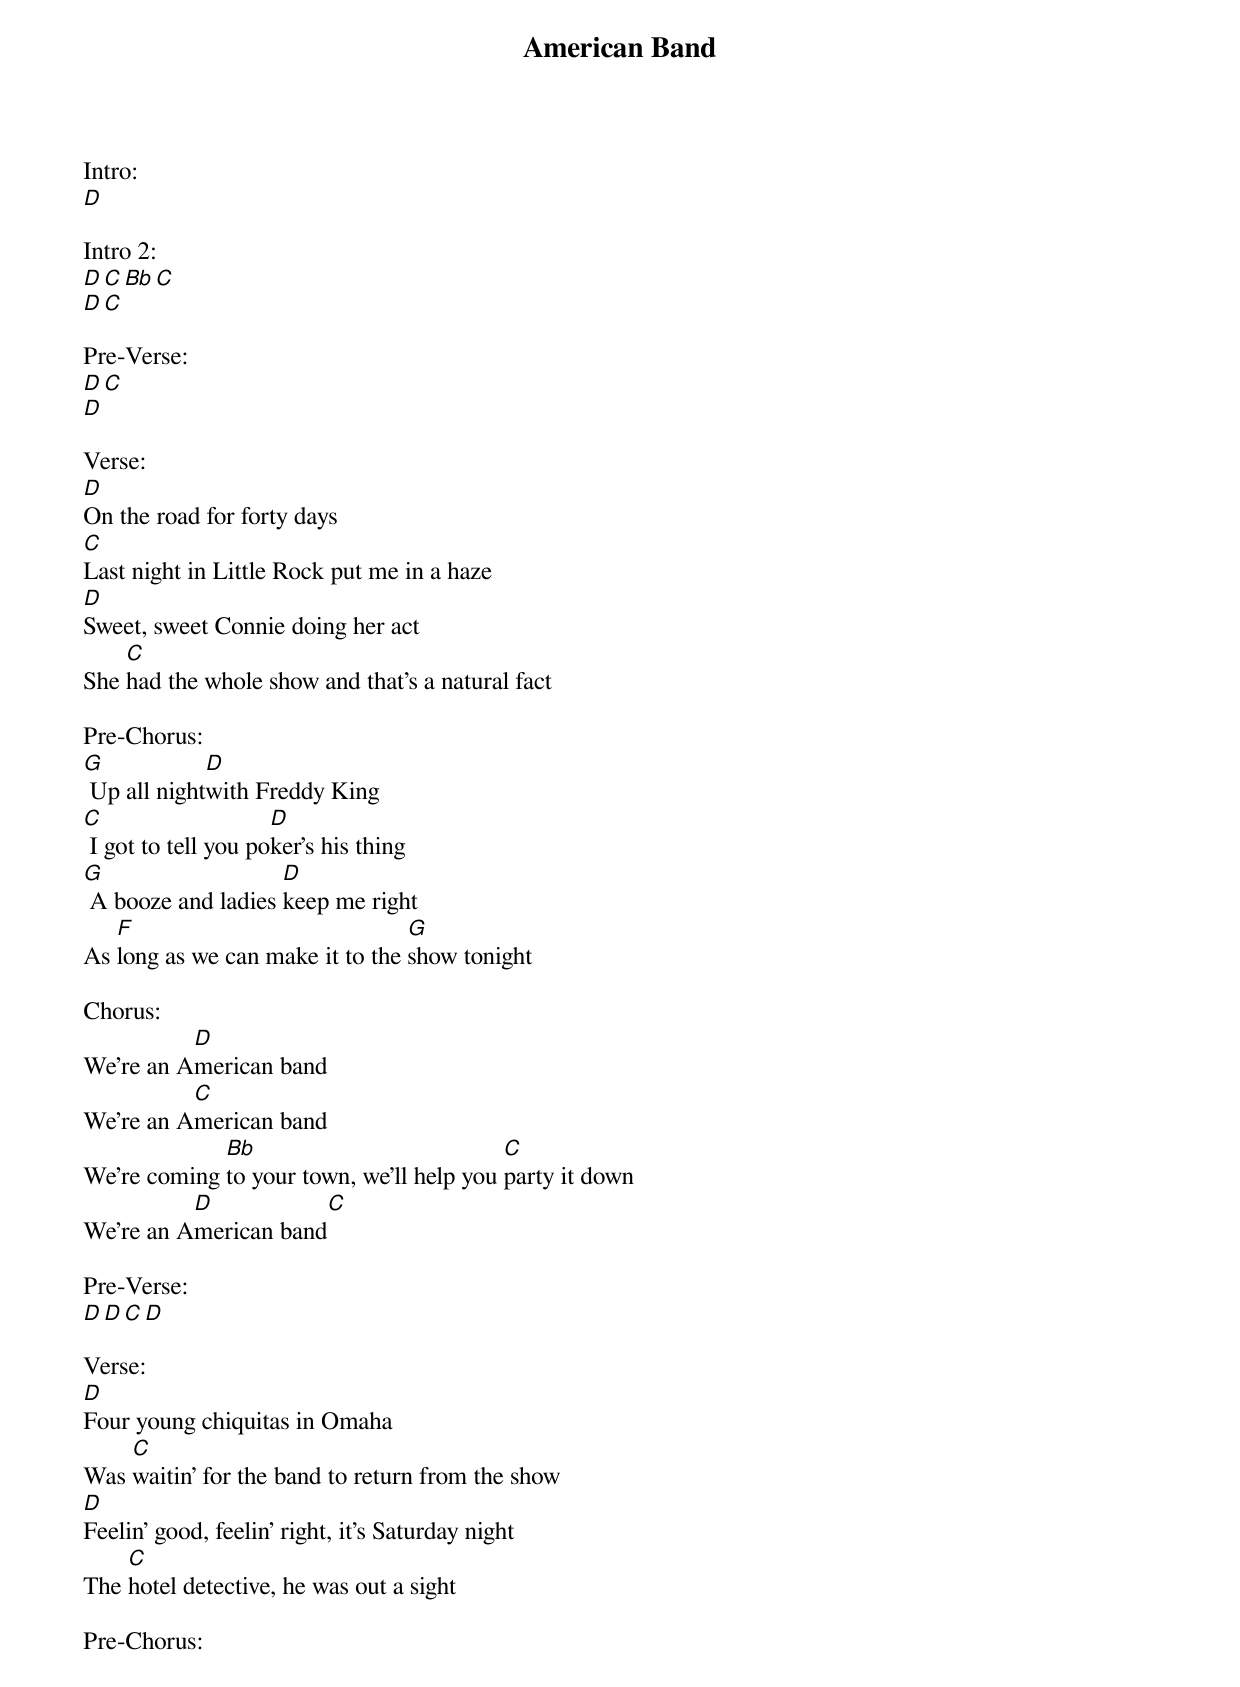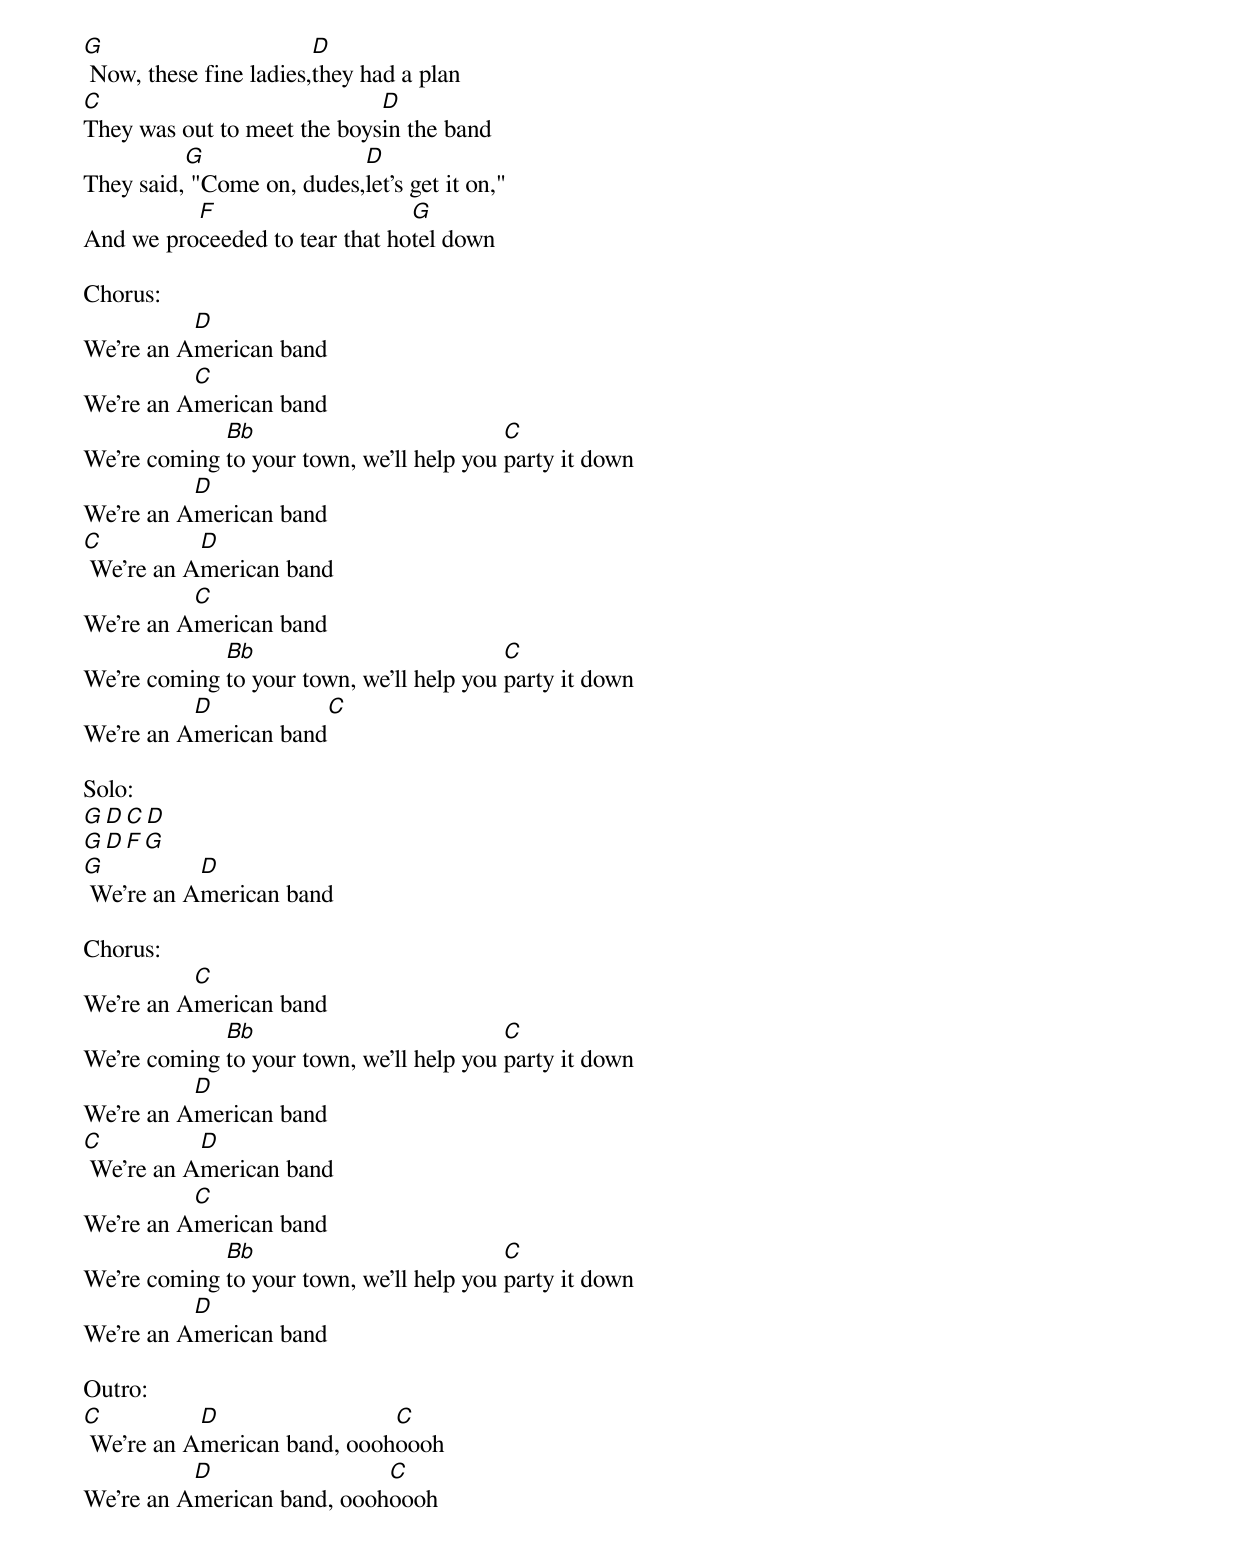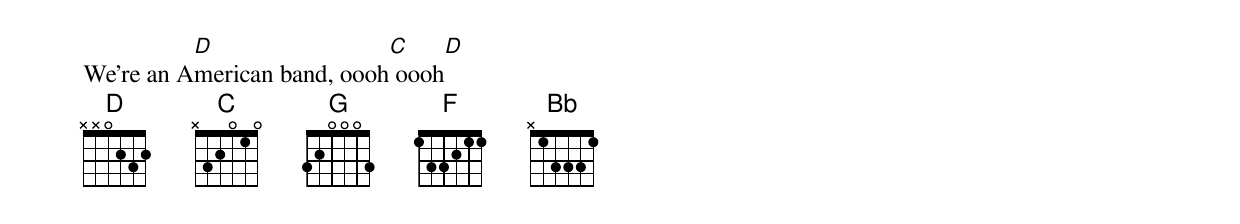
{title:American Band}
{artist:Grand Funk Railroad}
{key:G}
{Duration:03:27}
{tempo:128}

Intro:
[D]

Intro 2:
[D C Bb C]
[D C]

Pre-Verse:
[D][C]
[D]

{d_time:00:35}
Verse:
[D]On the road for forty days
[C]Last night in Little Rock put me in a haze
[D]Sweet, sweet Connie doing her act
She [C]had the whole show and that's a natural fact

Pre-Chorus:
[G] Up all night[D]with Freddy King
[C] I got to tell you po[D]ker's his thing
[G] A booze and ladies [D]keep me right
As [F]long as we can make it to the [G]show tonight

Chorus:
We're an A[D]merican band
We're an A[C]merican band
We're coming [Bb]to your town, we'll help you [C]party it down
We're an A[D]merican band[C]

Pre-Verse:
[D][D][C][D]

Verse:
[D]Four young chiquitas in Omaha
Was [C]waitin' for the band to return from the show
[D]Feelin' good, feelin' right, it's Saturday night
The [C]hotel detective, he was out a sight

Pre-Chorus:
[G] Now, these fine ladies,[D]they had a plan
[C]They was out to meet the boys[D]in the band
They said,[G] "Come on, dudes,[D]let's get it on,"
And we pro[F]ceeded to tear that ho[G]tel down

Chorus:
We're an A[D]merican band
We're an A[C]merican band
We're coming [Bb]to your town, we'll help you [C]party it down
We're an A[D]merican band
[C] We're an A[D]merican band
We're an A[C]merican band
We're coming [Bb]to your town, we'll help you [C]party it down
We're an A[D]merican band[C]

Solo:
[G D C D]
[G D F G]
[G] We're an A[D]merican band

Chorus:
We're an A[C]merican band
We're coming [Bb]to your town, we'll help you [C]party it down
We're an A[D]merican band
[C] We're an A[D]merican band
We're an A[C]merican band
We're coming [Bb]to your town, we'll help you [C]party it down
We're an A[D]merican band

Outro:
[C] We're an A[D]merican band, oooh[C]oooh
We're an A[D]merican band, oooh[C]oooh
We're an A[D]merican band, oooh[C] oooh[D]
